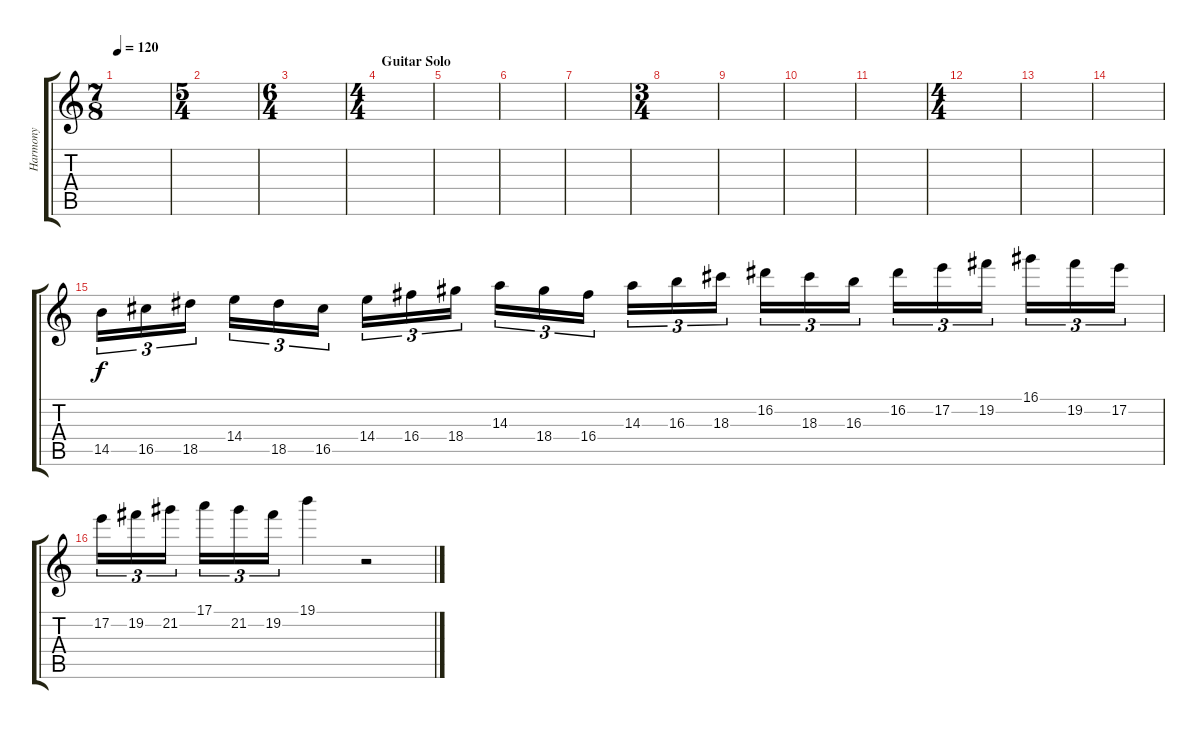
\track ("Harmony" "Harmony") {instrument distortionguitar}
\staff {score tabs}
\tuning (E4 B3 G3 D3 A2 E2) {hide}
\ts (7 8)
\tempo 120
\clef g2
\ks c
|
\ts (5 4)
|
\ts (6 4)
|
\ts (4 4)
\section ("" "Guitar Solo")
|
|
|
|
\ts (3 4)
|
|
|
|
\ts (4 4)
|
|
|
14.5.16{tu (3 2) dy f} 16.5.16{tu (3 2)} 18.5.16{tu (3 2)} 14.4.16{tu (3 2)} 18.5.16{tu (3 2)} 16.5.16{tu (3 2)} 14.4.16{tu (3 2)} 16.4.16{tu (3 2)} 18.4.16{tu (3 2)} 14.3.16{tu (3 2)} 18.4.16{tu (3 2)} 16.4.16{tu (3 2)} 14.3.16{tu (3 2)} 16.3.16{tu (3 2)} 18.3.16{tu (3 2)} 16.2.16{tu (3 2)} 18.3.16{tu (3 2)} 16.3.16{tu (3 2)} 16.2.16{tu (3 2)} 17.2.16{tu (3 2)} 19.2.16{tu (3 2)} 16.1.16{tu (3 2)} 19.2.16{tu (3 2)} 17.2.16{tu (3 2)} |
17.2.16{tu (3 2)} 19.2.16{tu (3 2)} 21.2.16{tu (3 2)} 17.1.16{tu (3 2)} 21.2.16{tu (3 2)} 19.2.16{tu (3 2)} 19.1.4 r.2
